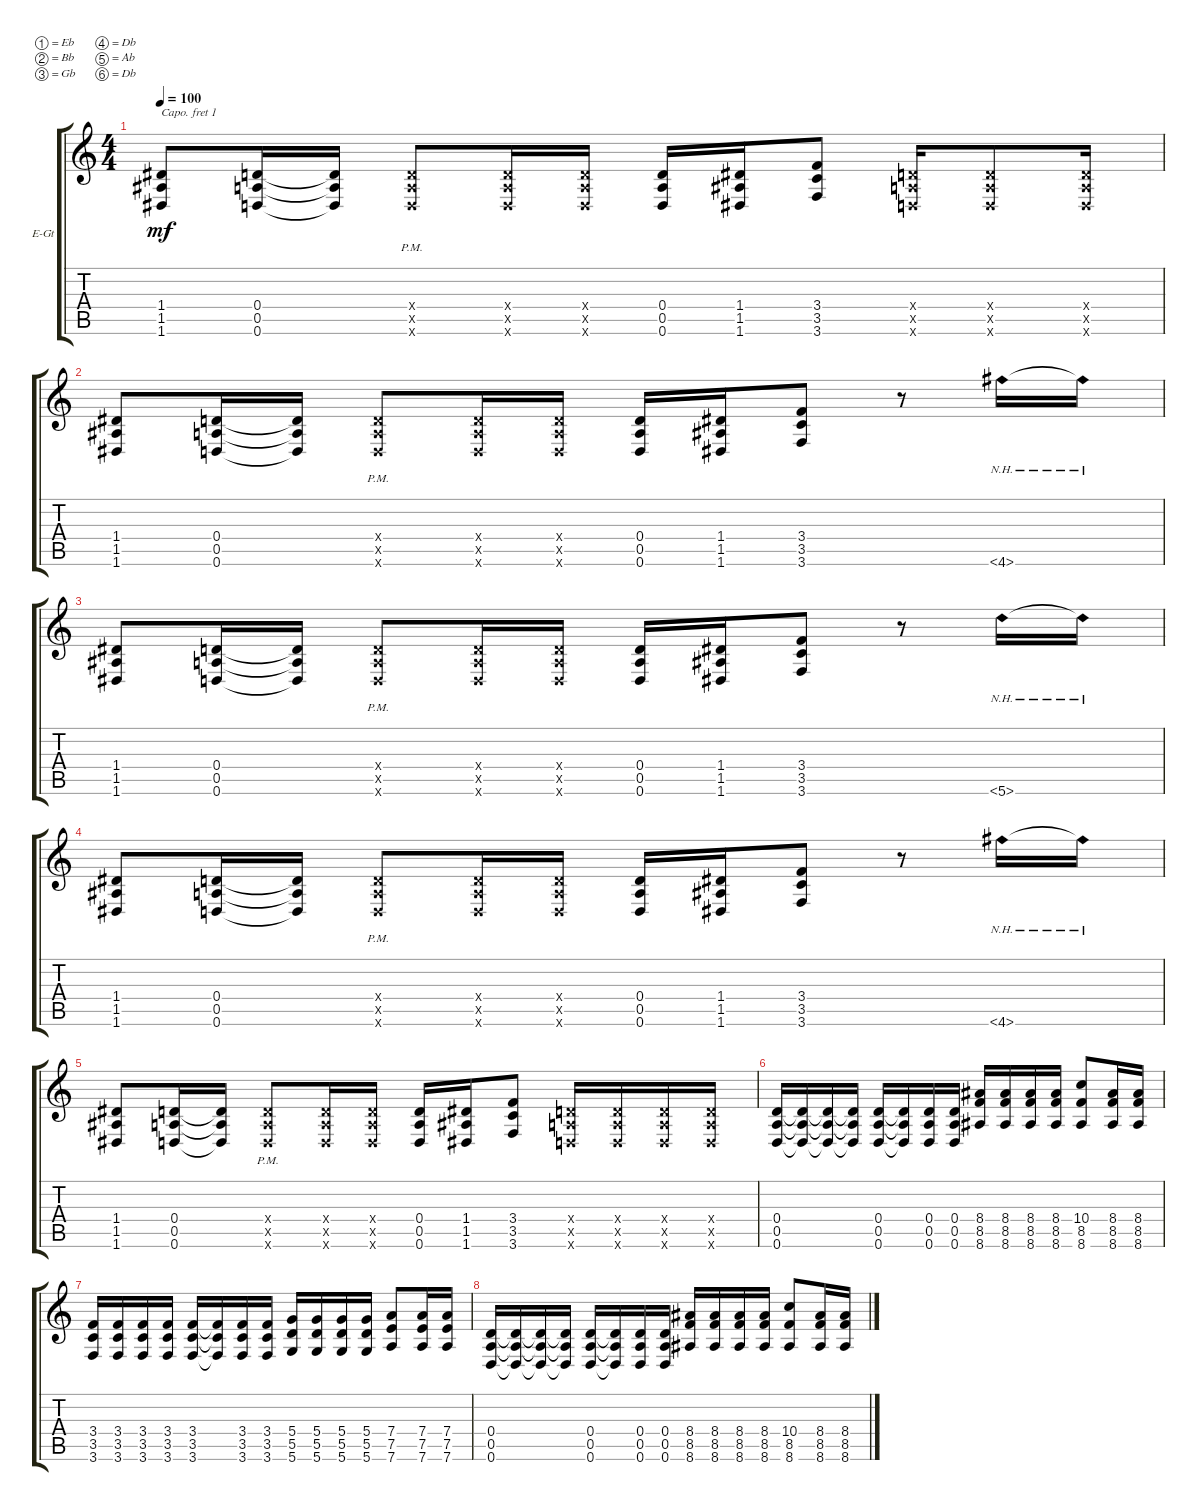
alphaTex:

\bracketExtendMode groupsimilarinstruments
\firstSystemTrackNameOrientation horizontal
\otherSystemsTrackNameOrientation horizontal
\track ("Electric Guitar" "E-Gt") {instrument distortionguitar}
\staff {score tabs}
\capo 1
\tuning (Eb4 Bb3 Gb3 Db3 Ab2 Db2)
\ts (4 4)
\tempo 100
\clef g2
\ks c
(1.4 1.5 1.6).8{dy mf} (0.6 0.5 0.4).16 (0.6{t} 0.5{t} 0.4{t}).16 (0.6{pm x} 0.5{pm x} 0.4{pm x}).8 (0.4{x} 0.5{x} 0.6{x}).16 (0.4{x} 0.5{x} 0.6{x}).16 (0.6 0.5 0.4).16 (1.4 1.5 1.6).16 (3.4 3.5 3.6).8 (0.6{x} 0.5{x} 0.4{x}).16 (0.6{x} 0.5{x} 0.4{x}).8 (0.6{x} 0.4{x} 0.5{x}).16 |
(1.4 1.5 1.6).8 (0.6 0.5 0.4).16 (0.6{t} 0.5{t} 0.4{t}).16 (0.6{pm x} 0.5{pm x} 0.4{pm x}).8 (0.4{x} 0.5{x} 0.6{x}).16 (0.4{x} 0.5{x} 0.6{x}).16 (0.6 0.5 0.4).16 (1.4 1.5 1.6).16 (3.4 3.5 3.6).8 r.8 4.6{nh}.16 4.6{nh t}.16 |
(1.4 1.5 1.6).8 (0.6 0.5 0.4).16 (0.6{t} 0.5{t} 0.4{t}).16 (0.6{pm x} 0.5{pm x} 0.4{pm x}).8 (0.4{x} 0.5{x} 0.6{x}).16 (0.4{x} 0.5{x} 0.6{x}).16 (0.6 0.5 0.4).16 (1.4 1.5 1.6).16 (3.4 3.5 3.6).8 r.8 5.6{nh}.16 5.6{nh t}.16 |
(1.4 1.5 1.6).8 (0.6 0.5 0.4).16 (0.6{t} 0.5{t} 0.4{t}).16 (0.6{pm x} 0.5{pm x} 0.4{pm x}).8 (0.4{x} 0.5{x} 0.6{x}).16 (0.4{x} 0.5{x} 0.6{x}).16 (0.6 0.5 0.4).16 (1.4 1.5 1.6).16 (3.4 3.5 3.6).8 r.8 4.6{nh}.16 4.6{nh t}.16 |
(1.4 1.5 1.6).8 (0.6 0.5 0.4).16 (0.6{t} 0.5{t} 0.4{t}).16 (0.6{pm x} 0.5{pm x} 0.4{pm x}).8 (0.4{x} 0.5{x} 0.6{x}).16 (0.4{x} 0.5{x} 0.6{x}).16 (0.6 0.5 0.4).16 (1.4 1.5 1.6).16 (3.4 3.5 3.6).8 (0.6{x} 0.5{x} 0.4{x}).16 (0.6{x} 0.5{x} 0.4{x}).16 (0.4{x} 0.5{x} 0.6{x}).16 (0.6{x} 0.5{x} 0.4{x}).16 |
(0.6 0.4 0.5).16 (0.6{t} 0.5{t} 0.4{t}).16 (0.6{t} 0.4{t} 0.5{t}).16 (0.6{t} 0.5{t} 0.4{t}).16 (0.6 0.5 0.4).16 (0.6{t} 0.5{t} 0.4{t}).16 (0.6 0.5 0.4).16 (0.6 0.5 0.4).16 (8.6 8.5 8.4).16 (8.4 8.5 8.6).16 (8.6 8.5 8.4).16 (8.4 8.5 8.6).16 (8.6 8.5 10.4).8 (8.6 8.5 8.4).16 (8.6 8.5 8.4).16 |
(3.6 3.5 3.4).16 (3.4 3.5 3.6).16 (3.6 3.5 3.4).16 (3.4 3.5 3.6).16 (3.6 3.5 3.4).16 (3.4{t} 3.5{t} 3.6{t}).16 (3.6 3.5 3.4).16 (3.4 3.5 3.6).16 (5.6 5.5 5.4).16 (5.4 5.5 5.6).16 (5.6 5.5 5.4).16 (5.4 5.5 5.6).16 (7.6 7.5 7.4).8 (7.6 7.5 7.4).16 (7.4 7.5 7.6).16 |
(0.6 0.4 0.5).16 (0.6{t} 0.5{t} 0.4{t}).16 (0.6{t} 0.4{t} 0.5{t}).16 (0.6{t} 0.5{t} 0.4{t}).16 (0.6 0.5 0.4).16 (0.6{t} 0.5{t} 0.4{t}).16 (0.6 0.5 0.4).16 (0.6 0.5 0.4).16 (8.6 8.5 8.4).16 (8.4 8.5 8.6).16 (8.6 8.5 8.4).16 (8.4 8.5 8.6).16 (8.6 8.5 10.4).8 (8.6 8.5 8.4).16 (8.6 8.5 8.4).16
